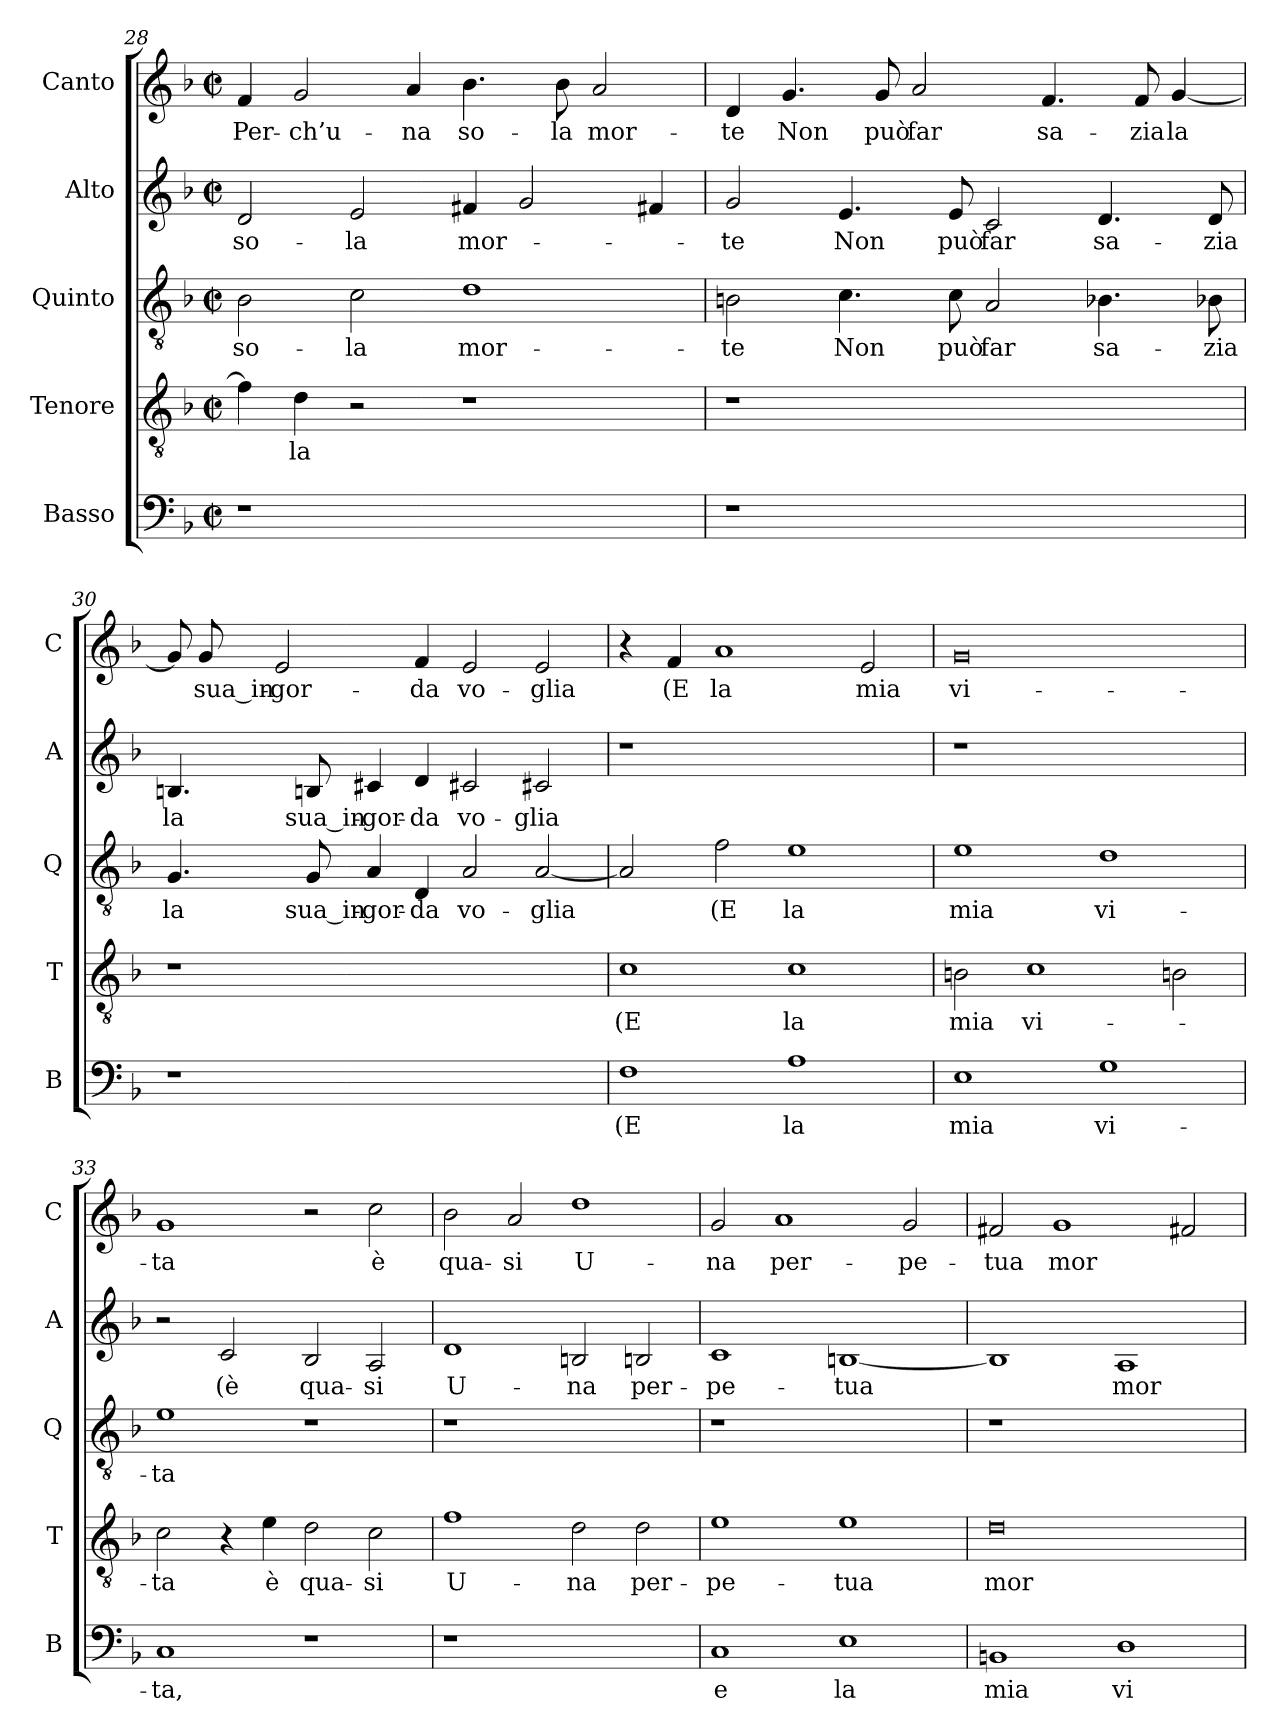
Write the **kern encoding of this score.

**kern	**text	**kern	**text	**kern	**text	**kern	**text	**kern	**text
*part5	*part5	*part4	*part4	*part3	*part3	*part2	*part2	*part1	*part1
*staff5	*staff5	*staff4	*staff4	*staff3	*staff3	*staff2	*staff2	*staff1	*staff1
*I"Basso	*	*I"Tenore	*	*I"Quinto	*	*I"Alto	*	*I"Canto	*
*I'B	*	*I'T	*	*I'Q	*	*I'A	*	*I'C	*
!!LO:PB:g=z
*clefF4	*	*clefGv2	*	*clefGv2	*	*clefG2	*	*clefG2	*
*k[b-]	*	*k[b-]	*	*k[b-]	*	*k[b-]	*	*k[b-]	*
*F:	*	*F:	*	*F:	*	*F:	*	*F:	*
*M2/2	*	*M2/2	*	*M2/2	*	*M2/2	*	*M2/2	*
*met(c|)	*	*met(c|)	*	*met(c|)	*	*met(c|)	*	*met(c|)	*
=28	=28	=28	=28	=28	=28	=28	=28	=28	=28
1r	.	4f]	.	2B-	so-	2d	so-	4f	Per-
.	.	4d	-la	.	.	.	.	2g	ch’u-
.	.	2r	.	2c	-la	2e	-la	.	.
.	.	.	.	.	.	.	.	4a	-na
1ryy	.	1r	.	1d	mor-	4f#X	mor-	4.b-	so-
.	.	.	.	.	.	2g	.	.	.
.	.	.	.	.	.	.	.	8b-	-la
.	.	.	.	.	.	.	.	2a	mor-
.	.	.	.	.	.	4f#X	.	.	.
=29	=29	=29	=29	=29	=29	=29	=29	=29	=29
1r	.	1r	.	2Bn	-te	2g	-te	4d	-te
.	.	.	.	.	.	.	.	4.g	-Non
.	.	.	.	4.c	-Non	4.e	-Non	.	.
.	.	.	.	.	.	.	.	8g	-può
.	.	.	.	.	.	.	.	2a	-far
.	.	.	.	8c	-può	8e	-può	.	.
1ryy	.	1ryy	.	2A	-far	2c	-far	.	.
.	.	.	.	.	.	.	.	4.f	sa-
.	.	.	.	4.B-X	sa-	4.d	sa-	.	.
.	.	.	.	.	.	.	.	8f	-zia
.	.	.	.	.	.	.	.	[4g	-la
.	.	.	.	8B-X	-zia	8d	-zia	.	.
=30	=30	=30	=30	=30	=30	=30	=30	=30	=30
1r	.	1r	.	4.G	-la	4.Bn	-la	8g]	.
.	.	.	.	.	.	.	.	8g	sua_in-
.	.	.	.	.	.	.	.	2e	gor-
.	.	.	.	8G	sua_in-	8Bn	sua_in-	.	.
.	.	.	.	4A	gor-	4c#X	gor-	.	.
.	.	.	.	4D	-da	4d	-da	4f	-da
1ryy	.	1ryy	.	2A	vo-	2c#X	vo-	2e	vo-
.	.	.	.	[2A	-glia	2c#X	-glia	2e	-glia
!!LO:LB:g=z
=31	=31	=31	=31	=31	=31	=31	=31	=31	=31
1F	-(E	1c	-(E	2A]	.	1r	.	4r	.
.	.	.	.	.	.	.	.	4f	-(E
.	.	.	.	2f	-(E	.	.	1a	-la
1A	-la	1c	-la	1e	-la	1ryy	.	.	.
.	.	.	.	.	.	.	.	2e	-mia
=32	=32	=32	=32	=32	=32	=32	=32	=32	=32
1E	-mia	2Bn	-mia	1e	-mia	1r	.	0g	vi-
.	.	1c	vi-	.	.	.	.	.	.
1G	vi-	.	.	1d	vi-	1ryy	.	.	.
.	.	2Bn	.	.	.	.	.	.	.
=33	=33	=33	=33	=33	=33	=33	=33	=33	=33
1C	-ta,	2c	-ta	1e	-ta	2r	.	1g	-ta
.	.	4r	.	.	.	2c	-(è	.	.
.	.	4e	-è	.	.	.	.	.	.
1r	.	2d	qua-	1r	.	2B-	qua-	2r	.
.	.	2c	-si	.	.	2A	-si	2cc	-è
=34	=34	=34	=34	=34	=34	=34	=34	=34	=34
1r	.	1f	U-	1r	.	1d	U-	2b-	qua-
.	.	.	.	.	.	.	.	2a	-si
1ryy	.	2d	-na	1ryy	.	2Bn	-na	1dd	U-
.	.	2d	per-	.	.	2Bn	per-	.	.
=35	=35	=35	=35	=35	=35	=35	=35	=35	=35
1C	-e	1e	pe-	1r	.	1c	pe-	2g	-na
.	.	.	.	.	.	.	.	1a	per-
1E	-la	1e	-tua	1ryy	.	[1Bn	-tua	.	.
.	.	.	.	.	.	.	.	2g	pe-
=36	=36	=36	=36	=36	=36	=36	=36	=36	=36
1BBn	-mia	0d	mor-	1r	.	1B]	.	2f#X	-tua
.	.	.	.	.	.	.	.	1g	-mor
1D	vi-	.	.	1ryy	.	1A	mor-	.	.
.	.	.	.	.	.	.	.	2f#X	.
=	=	=	=	=	=	=	=	=	=
*-	*-	*-	*-	*-	*-	*-	*-	*-	*-
